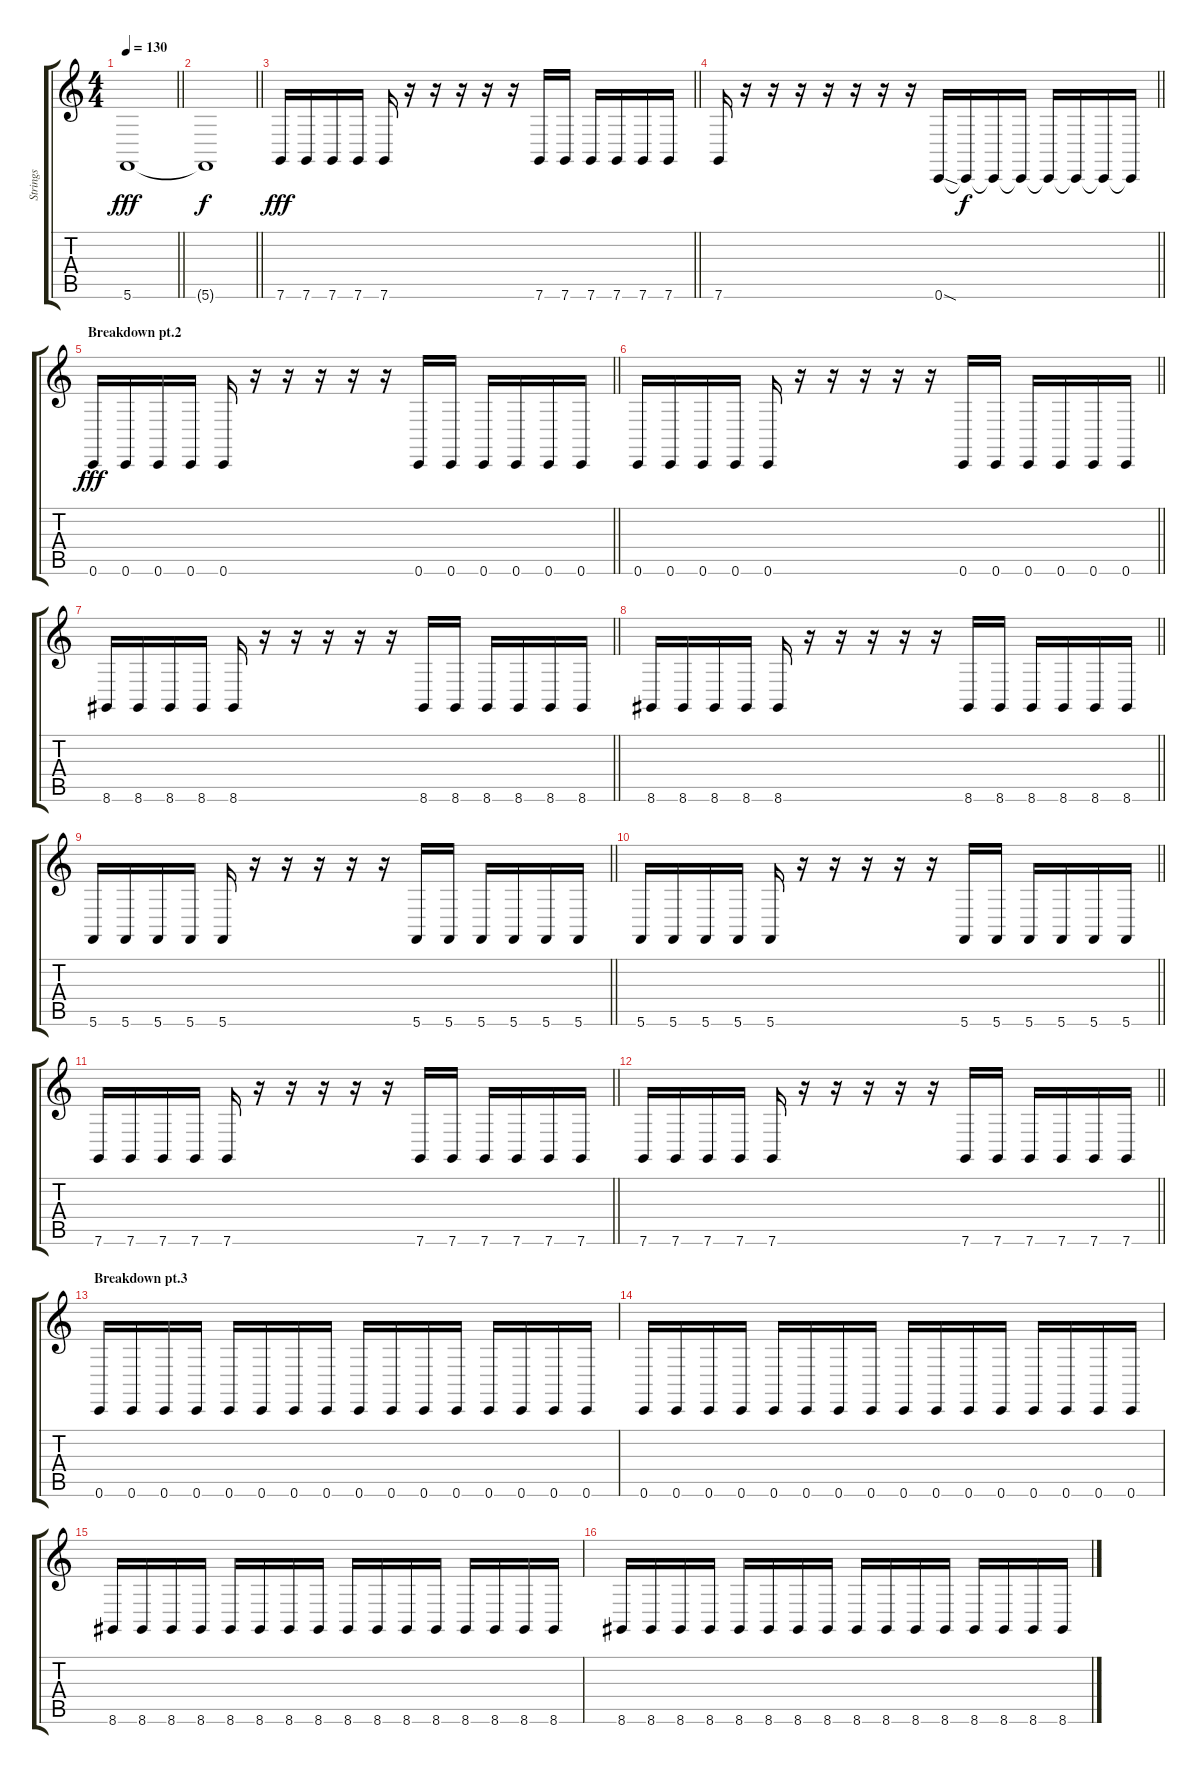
\track ("Strings" "Strings") {instrument synthstrings1}
\staff {score tabs}
\tuning (D4 A3 F3 C3 G2 C2) {hide}
\ts (4 4)
\tempo 130
\clef g2
\barLineRight lightlight
\ks c
5.6.1{dy fff} |
\barLineRight lightlight
5.6{t}.1{dy f} |
\barLineRight lightlight
7.6.16{dy fff} 7.6.16 7.6.16 7.6.16 7.6.16 r.16 r.16 r.16 r.16 r.16 7.6.16 7.6.16 7.6.16 7.6.16 7.6.16 7.6.16 |
\barLineRight lightlight
7.6.16 r.16 r.16 r.16 r.16 r.16 r.16 r.16 0.6{sod}.16 0.6{t}.16{dy f} 0.6{t}.16 0.6{t}.16 0.6{t}.16 0.6{t}.16 0.6{t}.16 0.6{t}.16 |
\section ("" "Breakdown pt.2")
\barLineRight lightlight
0.6.16{dy fff} 0.6.16 0.6.16 0.6.16 0.6.16 r.16 r.16 r.16 r.16 r.16 0.6.16 0.6.16 0.6.16 0.6.16 0.6.16 0.6.16 |
\barLineRight lightlight
0.6.16 0.6.16 0.6.16 0.6.16 0.6.16 r.16 r.16 r.16 r.16 r.16 0.6.16 0.6.16 0.6.16 0.6.16 0.6.16 0.6.16 |
\barLineRight lightlight
8.6.16 8.6.16 8.6.16 8.6.16 8.6.16 r.16 r.16 r.16 r.16 r.16 8.6.16 8.6.16 8.6.16 8.6.16 8.6.16 8.6.16 |
\barLineRight lightlight
8.6.16 8.6.16 8.6.16 8.6.16 8.6.16 r.16 r.16 r.16 r.16 r.16 8.6.16 8.6.16 8.6.16 8.6.16 8.6.16 8.6.16 |
\barLineRight lightlight
5.6.16 5.6.16 5.6.16 5.6.16 5.6.16 r.16 r.16 r.16 r.16 r.16 5.6.16 5.6.16 5.6.16 5.6.16 5.6.16 5.6.16 |
\barLineRight lightlight
5.6.16 5.6.16 5.6.16 5.6.16 5.6.16 r.16 r.16 r.16 r.16 r.16 5.6.16 5.6.16 5.6.16 5.6.16 5.6.16 5.6.16 |
\barLineRight lightlight
7.6.16 7.6.16 7.6.16 7.6.16 7.6.16 r.16 r.16 r.16 r.16 r.16 7.6.16 7.6.16 7.6.16 7.6.16 7.6.16 7.6.16 |
\barLineRight lightlight
7.6.16 7.6.16 7.6.16 7.6.16 7.6.16 r.16 r.16 r.16 r.16 r.16 7.6.16 7.6.16 7.6.16 7.6.16 7.6.16 7.6.16 |
\section ("" "Breakdown pt.3")
0.6.16 0.6.16 0.6.16 0.6.16 0.6.16 0.6.16 0.6.16 0.6.16 0.6.16 0.6.16 0.6.16 0.6.16 0.6.16 0.6.16 0.6.16 0.6.16 |
0.6.16 0.6.16 0.6.16 0.6.16 0.6.16 0.6.16 0.6.16 0.6.16 0.6.16 0.6.16 0.6.16 0.6.16 0.6.16 0.6.16 0.6.16 0.6.16 |
8.6.16 8.6.16 8.6.16 8.6.16 8.6.16 8.6.16 8.6.16 8.6.16 8.6.16 8.6.16 8.6.16 8.6.16 8.6.16 8.6.16 8.6.16 8.6.16 |
8.6.16 8.6.16 8.6.16 8.6.16 8.6.16 8.6.16 8.6.16 8.6.16 8.6.16 8.6.16 8.6.16 8.6.16 8.6.16 8.6.16 8.6.16 8.6.16
